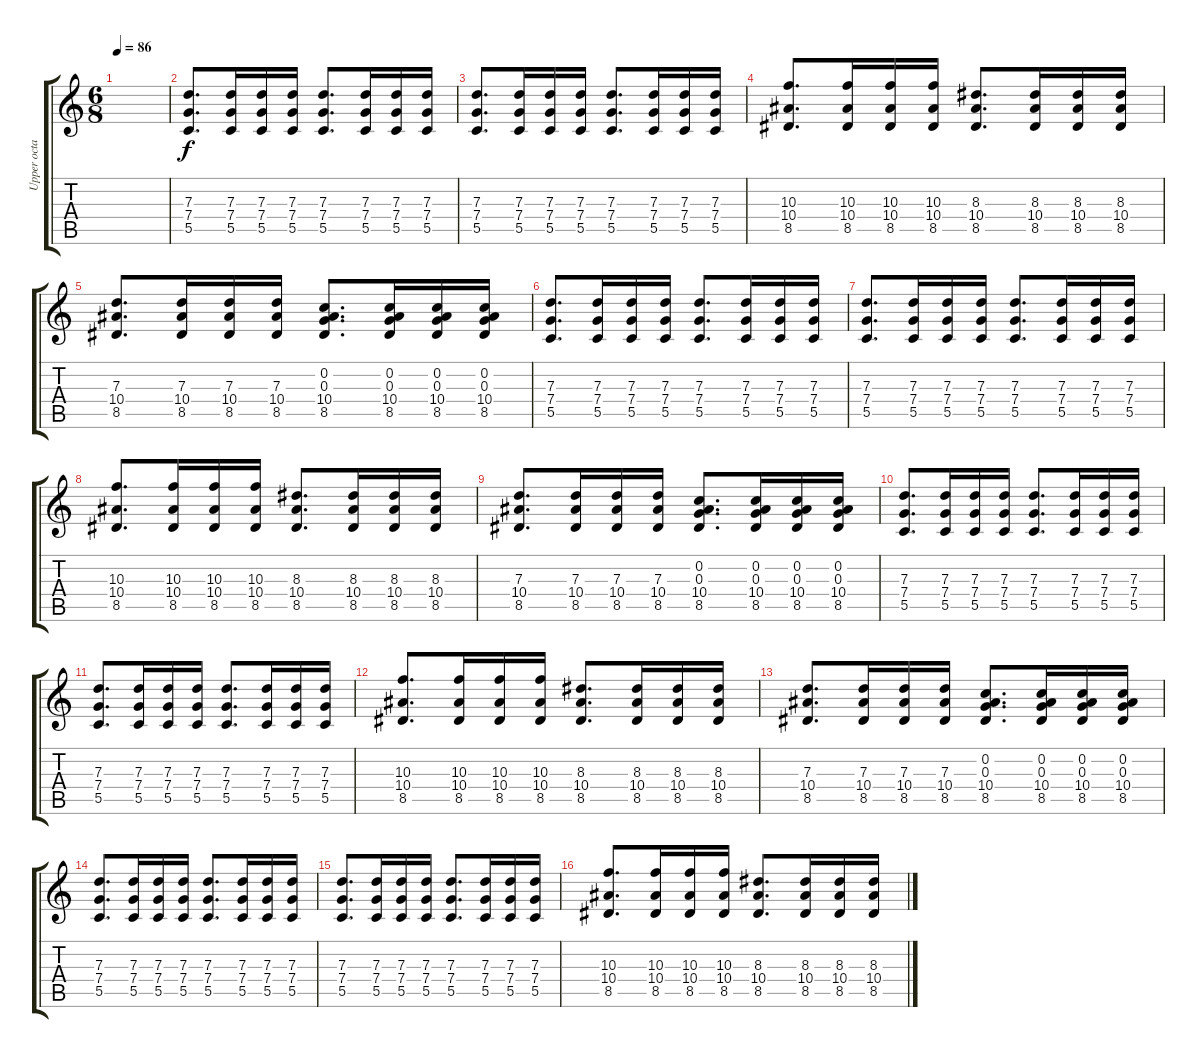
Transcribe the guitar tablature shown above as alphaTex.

\track ("Upper octave" "Upper octa") {instrument acousticguitarsteel}
\staff {score tabs}
\tuning (E4 C4 G3 C3 G2 C2) {hide}
\ts (6 8)
\tempo 86
\clef g2
\ks c
|
(7.3 7.4 5.5).8{d} (7.3 7.4 5.5).16 (7.3 7.4 5.5).16 (7.3 7.4 5.5).16 (7.3 7.4 5.5).8{d} (7.3 7.4 5.5).16 (7.3 7.4 5.5).16 (7.3 7.4 5.5).16 |
(7.3 7.4 5.5).8{d} (7.3 7.4 5.5).16 (7.3 7.4 5.5).16 (7.3 7.4 5.5).16 (7.3 7.4 5.5).8{d} (7.3 7.4 5.5).16 (7.3 7.4 5.5).16 (7.3 7.4 5.5).16 |
(10.3 10.4 8.5).8{d} (10.3 10.4 8.5).16 (10.3 10.4 8.5).16 (10.3 10.4 8.5).16 (8.3 10.4 8.5).8{d} (8.3 10.4 8.5).16 (8.3 10.4 8.5).16 (8.3 10.4 8.5).16 |
(7.3 10.4 8.5).8{d} (7.3 10.4 8.5).16 (7.3 10.4 8.5).16 (7.3 10.4 8.5).16 (0.2 0.3 10.4 8.5).8{d} (0.2 0.3 10.4 8.5).16 (0.2 0.3 10.4 8.5).16 (0.2 0.3 10.4 8.5).16 |
(7.3 7.4 5.5).8{d} (7.3 7.4 5.5).16 (7.3 7.4 5.5).16 (7.3 7.4 5.5).16 (7.3 7.4 5.5).8{d} (7.3 7.4 5.5).16 (7.3 7.4 5.5).16 (7.3 7.4 5.5).16 |
(7.3 7.4 5.5).8{d} (7.3 7.4 5.5).16 (7.3 7.4 5.5).16 (7.3 7.4 5.5).16 (7.3 7.4 5.5).8{d} (7.3 7.4 5.5).16 (7.3 7.4 5.5).16 (7.3 7.4 5.5).16 |
(10.3 10.4 8.5).8{d} (10.3 10.4 8.5).16 (10.3 10.4 8.5).16 (10.3 10.4 8.5).16 (8.3 10.4 8.5).8{d} (8.3 10.4 8.5).16 (8.3 10.4 8.5).16 (8.3 10.4 8.5).16 |
(7.3 10.4 8.5).8{d} (7.3 10.4 8.5).16 (7.3 10.4 8.5).16 (7.3 10.4 8.5).16 (0.2 0.3 10.4 8.5).8{d} (0.2 0.3 10.4 8.5).16 (0.2 0.3 10.4 8.5).16 (0.2 0.3 10.4 8.5).16 |
(7.3 7.4 5.5).8{d} (7.3 7.4 5.5).16 (7.3 7.4 5.5).16 (7.3 7.4 5.5).16 (7.3 7.4 5.5).8{d} (7.3 7.4 5.5).16 (7.3 7.4 5.5).16 (7.3 7.4 5.5).16 |
(7.3 7.4 5.5).8{d} (7.3 7.4 5.5).16 (7.3 7.4 5.5).16 (7.3 7.4 5.5).16 (7.3 7.4 5.5).8{d} (7.3 7.4 5.5).16 (7.3 7.4 5.5).16 (7.3 7.4 5.5).16 |
(10.3 10.4 8.5).8{d} (10.3 10.4 8.5).16 (10.3 10.4 8.5).16 (10.3 10.4 8.5).16 (8.3 10.4 8.5).8{d} (8.3 10.4 8.5).16 (8.3 10.4 8.5).16 (8.3 10.4 8.5).16 |
(7.3 10.4 8.5).8{d} (7.3 10.4 8.5).16 (7.3 10.4 8.5).16 (7.3 10.4 8.5).16 (0.2 0.3 10.4 8.5).8{d} (0.2 0.3 10.4 8.5).16 (0.2 0.3 10.4 8.5).16 (0.2 0.3 10.4 8.5).16 |
(7.3 7.4 5.5).8{d} (7.3 7.4 5.5).16 (7.3 7.4 5.5).16 (7.3 7.4 5.5).16 (7.3 7.4 5.5).8{d} (7.3 7.4 5.5).16 (7.3 7.4 5.5).16 (7.3 7.4 5.5).16 |
(7.3 7.4 5.5).8{d} (7.3 7.4 5.5).16 (7.3 7.4 5.5).16 (7.3 7.4 5.5).16 (7.3 7.4 5.5).8{d} (7.3 7.4 5.5).16 (7.3 7.4 5.5).16 (7.3 7.4 5.5).16 |
(10.3 10.4 8.5).8{d} (10.3 10.4 8.5).16 (10.3 10.4 8.5).16 (10.3 10.4 8.5).16 (8.3 10.4 8.5).8{d} (8.3 10.4 8.5).16 (8.3 10.4 8.5).16 (8.3 10.4 8.5).16
